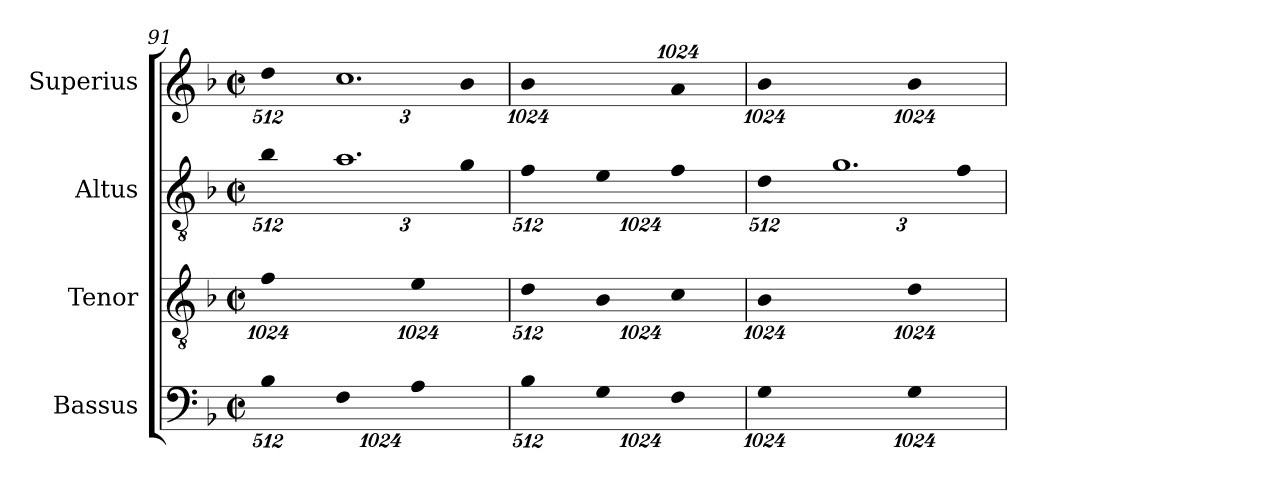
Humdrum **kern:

**kern	**kern	**kern	**kern
*part4	*part3	*part2	*part1
*staff4	*staff3	*staff2	*staff1
*I"Bassus	*I"Tenor	*I"Altus	*I"Superius
*I'B.	*I'T.	*	*I'S.
*clefF4	*clefGv2	*clefGv2	*clefG2
*	*ITrd7c12	*ITrd7c12	*
*k[b-]	*k[b-]	*k[b-]	*k[b-]
*F:	*F:	*F:	*F:
*M2/2	*M2/2	*M2/2	*M2/2
*met(c|)	*met(c|)	*met(c|)	*met(c|)
*Xbrackettup	*	*	*
=91	=91	=91	=91
!LO:N:vis=1	!	!	!
*	*Xbrackettup	*	*
!	!LO:N:vis=0	!	!
*	*	*Xbrackettup	*
!	!	!LO:N:vis=1	!
*	*	*	*Xbrackettup
!	!	!	!LO:N:vis=1
512%341B-i	1024%1365Fi	512%341B-i	512%341ddi
!LO:N:vis=1	!	!	!
1024%683Fi	.	3%2.Ai	3%2.cci
!LO:N:vis=1	!LO:N:vis=1	!	!
1024%683Ai	1024%683Ei	.	.
!	!	!LO:N:vis=2	!LO:N:vis=2
.	.	512%171Gi\	512%171b-i/
=92	=92	=92	=92
!LO:N:vis=1	!LO:N:vis=1	!LO:N:vis=1	!LO:N:vis=0
512%341B-i	512%341Di	512%341Fi	1024%1365b-i
!LO:N:vis=1	!LO:N:vis=1	!LO:N:vis=1	!
1024%683Gi	1024%683BB-i	1024%683Ei	.
!LO:N:vis=1	!LO:N:vis=1	!LO:N:vis=1	!LO:N:vis=1
1024%683Fi	1024%683Ci	1024%683Fi	1024%683ai
=93	=93	=93	=93
!LO:N:vis=0	!LO:N:vis=0	!LO:N:vis=1	!LO:N:vis=0
1024%1365Gi	1024%1365BB-i	512%341Di	1024%1365b-i
.	.	3%2.Gi	.
!LO:N:vis=1	!LO:N:vis=1	!	!LO:N:vis=1
1024%683Gi	1024%683Di	.	1024%683b-i
!	!	!LO:N:vis=2	!
.	.	512%171Fi\	.
=	=	=	=
*-	*-	*-	*-
